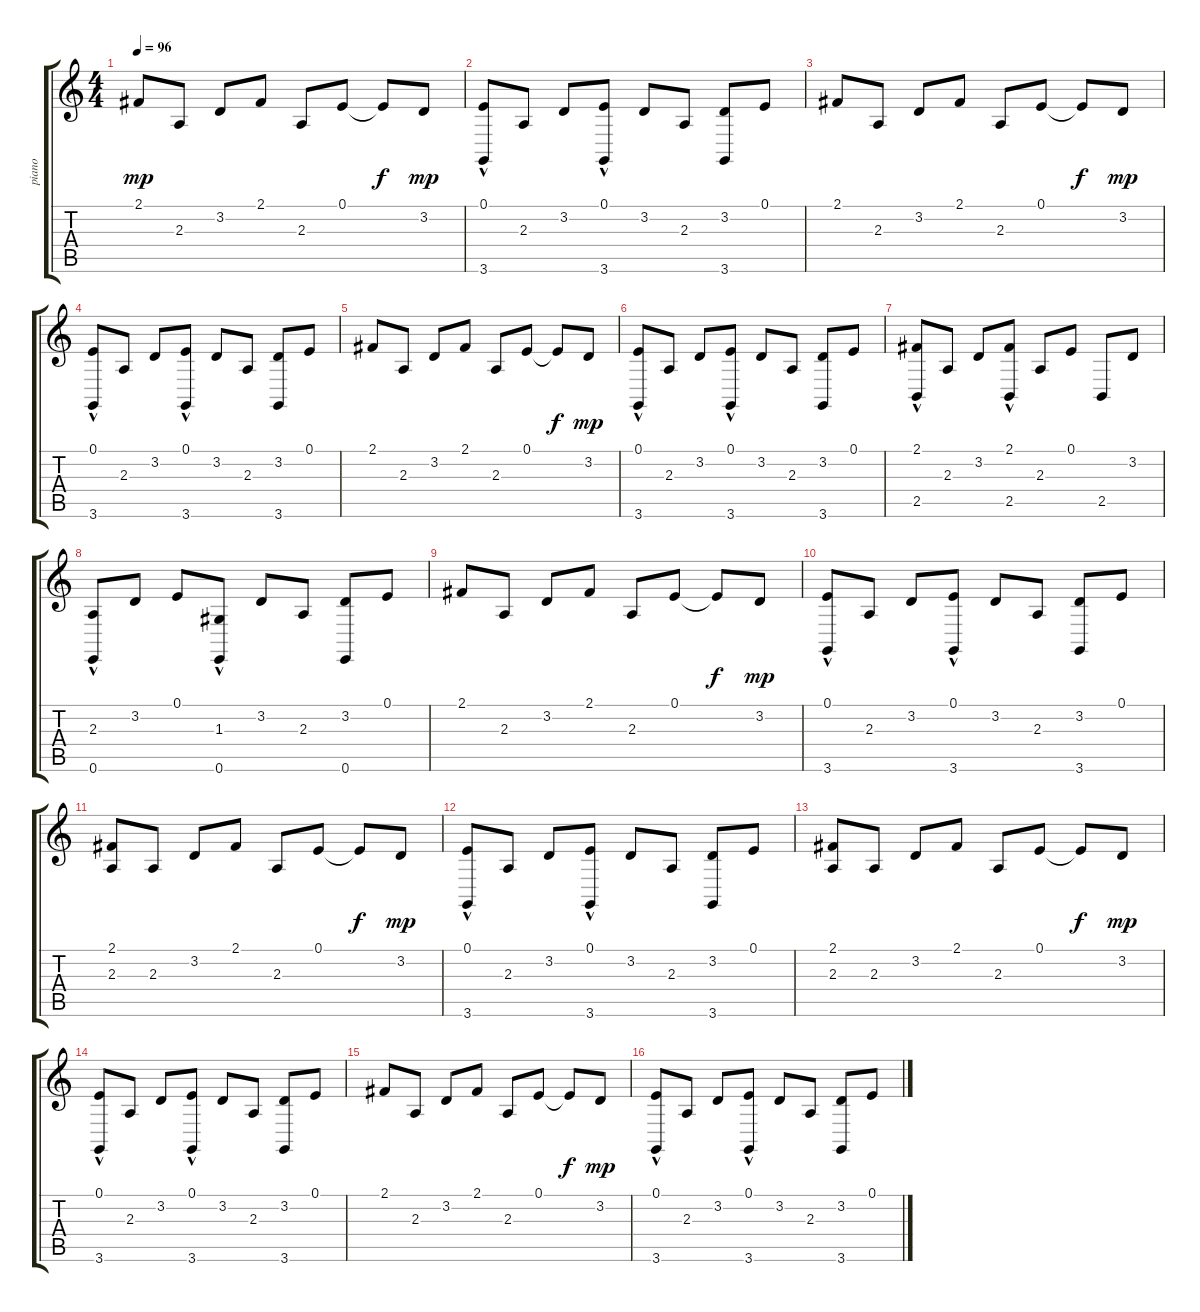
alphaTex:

\track ("piano" "piano") {instrument acousticgrandpiano}
\staff {score tabs}
\tuning (E4 B3 G3 D3 A2 E2) {hide}
\ts (4 4)
\tempo 96
\clef g2
\ks c
2.1.8{dy mp instrument acousticgrandpiano} 2.3.8 3.2.8 2.1.8 2.3.8 0.1.8 0.1{t}.8{dy f} 3.2.8{dy mp} |
(0.1 3.6{hac}).8 2.3.8 3.2.8 (0.1 3.6{hac}).8 3.2.8 2.3.8 (3.2 3.6).8 0.1.8 |
2.1.8 2.3.8 3.2.8 2.1.8 2.3.8 0.1.8 0.1{t}.8{dy f} 3.2.8{dy mp} |
(0.1 3.6{hac}).8 2.3.8 3.2.8 (0.1 3.6{hac}).8 3.2.8 2.3.8 (3.2 3.6).8 0.1.8 |
2.1.8 2.3.8 3.2.8 2.1.8 2.3.8 0.1.8 0.1{t}.8{dy f} 3.2.8{dy mp} |
(0.1 3.6{hac}).8 2.3.8 3.2.8 (0.1 3.6{hac}).8 3.2.8 2.3.8 (3.2 3.6).8 0.1.8 |
(2.1 2.5{hac}).8 2.3.8 3.2.8 (2.1 2.5{hac}).8 2.3.8 0.1.8 2.5.8 3.2.8 |
(2.3 0.6{hac}).8 3.2.8 0.1.8 (1.3 0.6{hac}).8 3.2.8 2.3.8 (3.2 0.6).8 0.1.8 |
2.1.8 2.3.8 3.2.8 2.1.8 2.3.8 0.1.8 0.1{t}.8{dy f} 3.2.8{dy mp} |
(0.1 3.6{hac}).8 2.3.8 3.2.8 (0.1 3.6{hac}).8 3.2.8 2.3.8 (3.2 3.6).8 0.1.8 |
(2.1 2.3).8 2.3.8 3.2.8 2.1.8 2.3.8 0.1.8 0.1{t}.8{dy f} 3.2.8{dy mp} |
(0.1 3.6{hac}).8 2.3.8 3.2.8 (0.1 3.6{hac}).8 3.2.8 2.3.8 (3.2 3.6).8 0.1.8 |
(2.1 2.3).8 2.3.8 3.2.8 2.1.8 2.3.8 0.1.8 0.1{t}.8{dy f} 3.2.8{dy mp} |
(0.1 3.6{hac}).8 2.3.8 3.2.8 (0.1 3.6{hac}).8 3.2.8 2.3.8 (3.2 3.6).8 0.1.8 |
2.1.8 2.3.8 3.2.8 2.1.8 2.3.8 0.1.8 0.1{t}.8{dy f} 3.2.8{dy mp} |
(0.1 3.6{hac}).8 2.3.8 3.2.8 (0.1 3.6{hac}).8 3.2.8 2.3.8 (3.2 3.6).8 0.1.8
